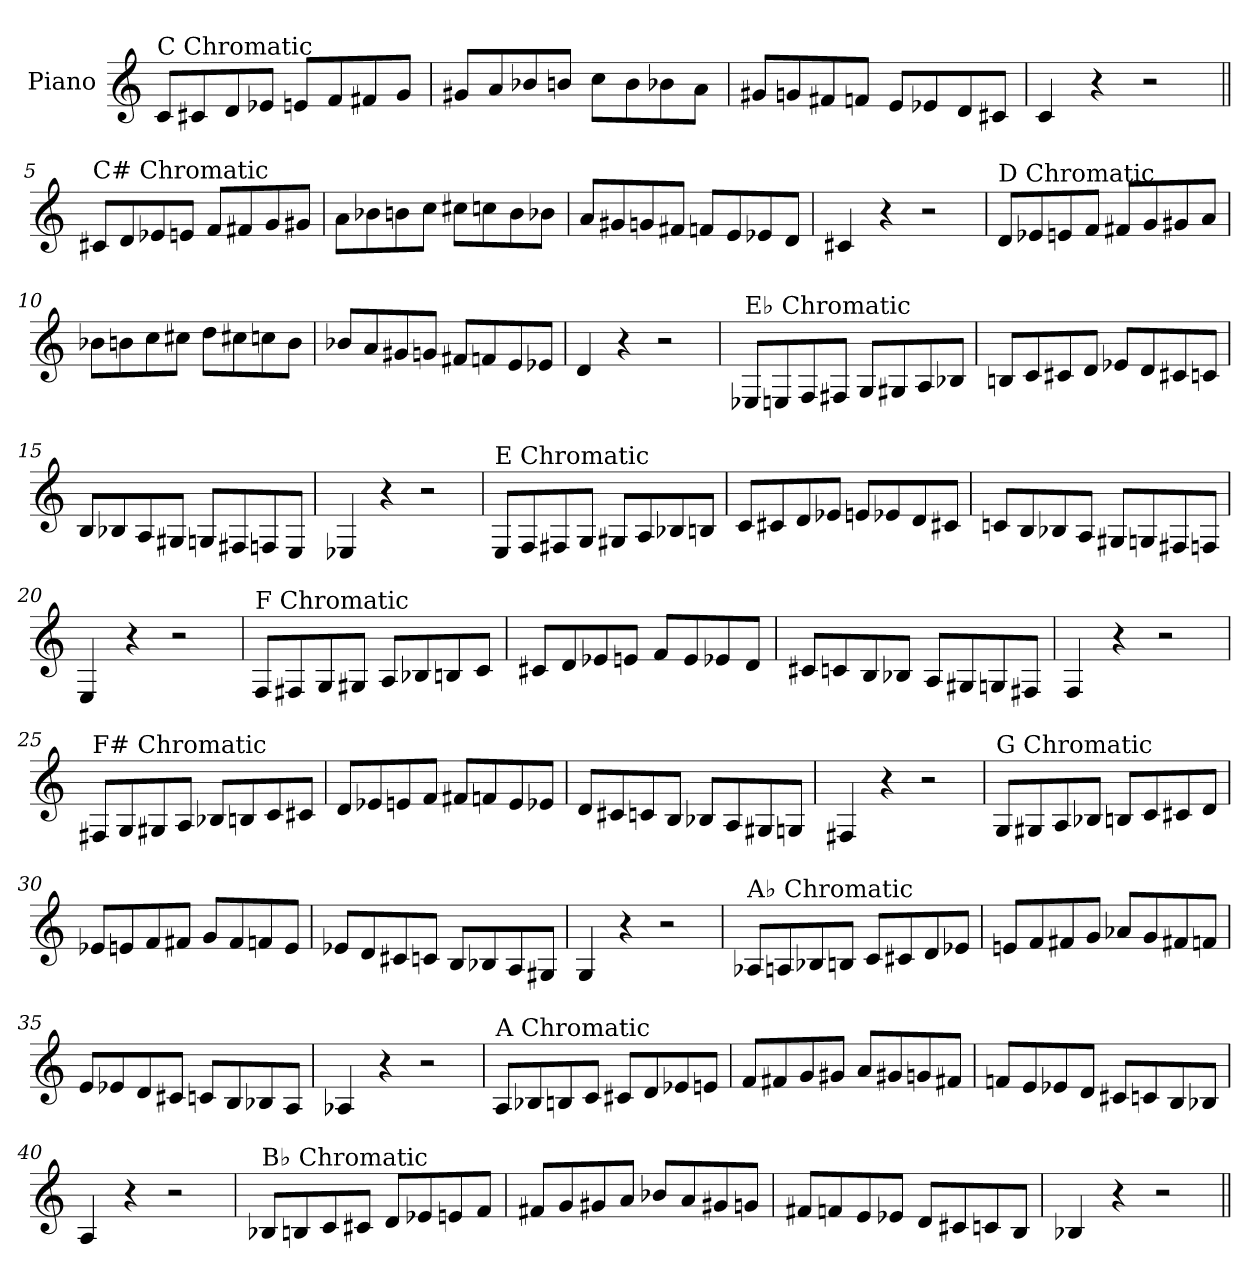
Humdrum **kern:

**kern
*part1
*staff1
*I"Piano
*I'Pno.
*clefG2
*k[]
=1
!LO:TX:a:t=C Chromatic
8c/L
8c#X/
8d/
8e-X/J
8en/L
8f/
8f#X/
8g/J
=2
8g#X/L
8a/
8b-X/
8bn/J
8cc\L
8b\
8b-X\
8a\J
=3
8g#X/L
8gn/
8f#X/
8fn/J
8e/L
8e-X/
8d/
8c#X/J
=4
4c/
4r
2r
!!LO:LB:g=z
=5||
!LO:TX:a:t=C# Chromatic
8c#X/L
8d/
8e-X/
8en/J
8f/L
8f#X/
8g/
8g#X/J
=6
8a\L
8b-X\
8bn\
8cc\J
8cc#X\L
8ccn\
8b\
8b-X\J
=7
8a/L
8g#X/
8gn/
8f#X/J
8fn/L
8e/
8e-X/
8d/J
=8
4c#X/
4r
2r
!!LO:LB:g=z
=9
!LO:TX:a:t=D Chromatic
8d/L
8e-X/
8en/
8f/J
8f#X/L
8g/
8g#X/
8a/J
=10
8b-X\L
8bn\
8cc\
8cc#X\J
8dd\L
8cc#X\
8ccn\
8b\J
=11
8b-X/L
8a/
8g#X/
8gn/J
8f#X/L
8fn/
8e/
8e-X/J
=12
4d/
4r
2r
!!LO:LB:g=z
=13
!LO:TX:a:t=E♭ Chromatic
8E-X/L
8En/
8F/
8F#X/J
8G/L
8G#X/
8A/
8B-X/J
=14
8Bn/L
8c/
8c#X/
8d/J
8e-X/L
8d/
8c#X/
8cn/J
=15
8B/L
8B-X/
8A/
8G#X/J
8Gn/L
8F#X/
8Fn/
8E/J
=16
4E-X/
4r
2r
!!LO:LB:g=z
=17
!LO:TX:a:t=E Chromatic
8E/L
8F/
8F#X/
8G/J
8G#X/L
8A/
8B-X/
8Bn/J
=18
8c/L
8c#X/
8d/
8e-X/J
8en/L
8e-X/
8d/
8c#X/J
=19
8cn/L
8B/
8B-X/
8A/J
8G#X/L
8Gn/
8F#X/
8Fn/J
=20
4E/
4r
2r
!!LO:LB:g=z
=21
!LO:TX:a:t=F Chromatic
8F/L
8F#X/
8G/
8G#X/J
8A/L
8B-X/
8Bn/
8c/J
=22
8c#X/L
8d/
8e-X/
8en/J
8f/L
8e/
8e-X/
8d/J
=23
8c#X/L
8cn/
8B/
8B-X/J
8A/L
8G#X/
8Gn/
8F#X/J
=24
4F/
4r
2r
!!LO:PB:g=z
=25
!LO:TX:a:t=F# Chromatic
8F#X/L
8G/
8G#X/
8A/J
8B-X/L
8Bn/
8c/
8c#X/J
=26
8d/L
8e-X/
8en/
8f/J
8f#X/L
8fn/
8e/
8e-X/J
=27
8d/L
8c#X/
8cn/
8B/J
8B-X/L
8A/
8G#X/
8Gn/J
=28
4F#X/
4r
2r
!!LO:LB:g=z
=29
!LO:TX:a:t=G Chromatic
8G/L
8G#X/
8A/
8B-X/J
8Bn/L
8c/
8c#X/
8d/J
=30
8e-X/L
8en/
8f/
8f#X/J
8g/L
8f#/
8fn/
8e/J
=31
8e-X/L
8d/
8c#X/
8cn/J
8B/L
8B-X/
8A/
8G#X/J
=32
4G/
4r
2r
!!LO:LB:g=z
=33
!LO:TX:a:t=A♭ Chromatic
8A-X/L
8An/
8B-X/
8Bn/J
8c/L
8c#X/
8d/
8e-X/J
=34
8en/L
8f/
8f#X/
8g/J
8a-X/L
8g/
8f#X/
8fn/J
=35
8e/L
8e-X/
8d/
8c#X/J
8cn/L
8B/
8B-X/
8A/J
=36
4A-X/
4r
2r
!!LO:LB:g=z
=37
!LO:TX:a:t=A Chromatic
8A/L
8B-X/
8Bn/
8c/J
8c#X/L
8d/
8e-X/
8en/J
=38
8f/L
8f#X/
8g/
8g#X/J
8a/L
8g#X/
8gn/
8f#X/J
=39
8fn/L
8e/
8e-X/
8d/J
8c#X/L
8cn/
8B/
8B-X/J
=40
4A/
4r
2r
!!LO:LB:g=z
=41
!LO:TX:a:t=B♭ Chromatic
8B-X/L
8Bn/
8c/
8c#X/J
8d/L
8e-X/
8en/
8f/J
=42
8f#X/L
8g/
8g#X/
8a/J
8b-X/L
8a/
8g#X/
8gn/J
=43
8f#X/L
8fn/
8e/
8e-X/J
8d/L
8c#X/
8cn/
8B/J
=44
4B-X/
4r
2r
=||
*-
